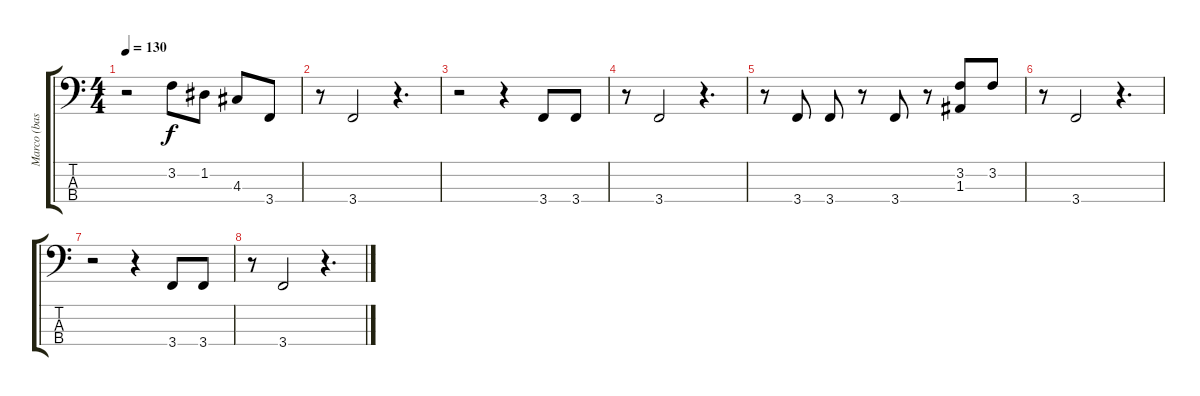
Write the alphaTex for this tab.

\track ("Marco (bass)" "Marco (bas") {instrument electricbassfinger}
\staff {score tabs}
\tuning (G2 D2 A1 D1) {hide}
\ts (4 4)
\tempo 130
\clef f4
\ks c
r.2{dy f} 3.2.8 1.2.8 4.3.8 3.4.8 |
r.8 3.4.2 r.4{d} |
r.2 r.4 3.4.8 3.4.8 |
r.8 3.4.2 r.4{d} |
r.8 3.4.8 3.4.8 r.8 3.4.8 r.8 (3.2 1.3).8 3.2.8 |
r.8 3.4.2 r.4{d} |
r.2 r.4 3.4.8 3.4.8 |
r.8 3.4.2 r.4{d}
